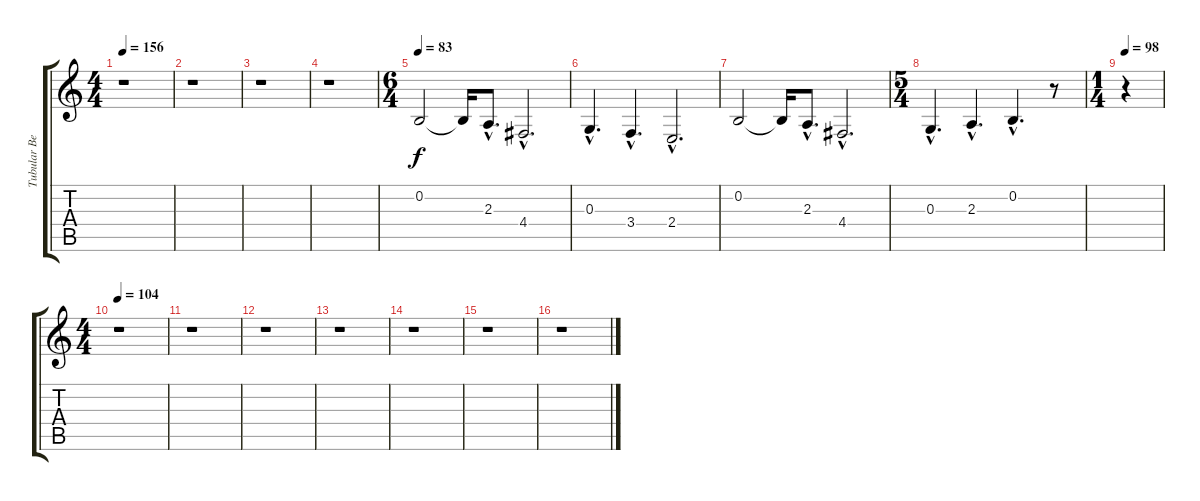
\track ("Tubular Bells" "Tubular Be") {instrument tubularbells}
\staff {score tabs}
\tuning (E4 B3 G3 D3 A2 E2) {hide}
\ts (4 4)
\tempo 156
\clef g2
\ks c
r.1{dy f} |
r.1 |
r.1 |
r.1 |
\ts (6 4)
\tempo 83
0.2.2 0.2{t}.16 2.3{hac}.8{d} 4.4{hac}.2{d} |
0.3{hac}.4{d} 3.4{hac}.4{d} 2.4{hac}.2{d} |
0.2.2 0.2{t}.16 2.3{hac}.8{d} 4.4{hac}.2{d} |
\ts (5 4)
0.3{hac}.4{d} 2.3{hac}.4{d} 0.2{hac}.4{d} r.8 |
\ts (1 4)
\tempo 98
r.4 |
\ts (4 4)
\tempo 104
r.1 |
r.1 |
r.1 |
r.1 |
r.1 |
r.1 |
r.1
